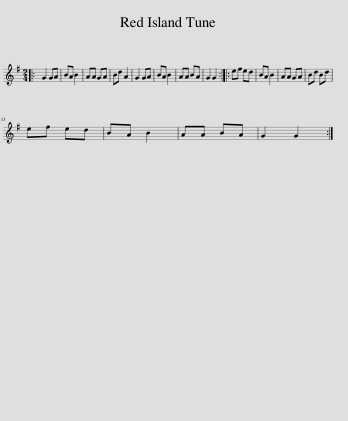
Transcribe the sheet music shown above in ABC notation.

X:1
L:1/8
M:2/4
I:linebreak $
K:G
V:1 treble
V:1
|: G2 GA | BA B2 | AA GA | Bd A2 | G2 GA | %5
 BA B2 | AA BA | G2 G2 :: ef ed | BA B2 | %10
 AA GA | Bd Bd |$ ef ed | BA B2 | AA BA | %15
 G2 G2 :| %16
